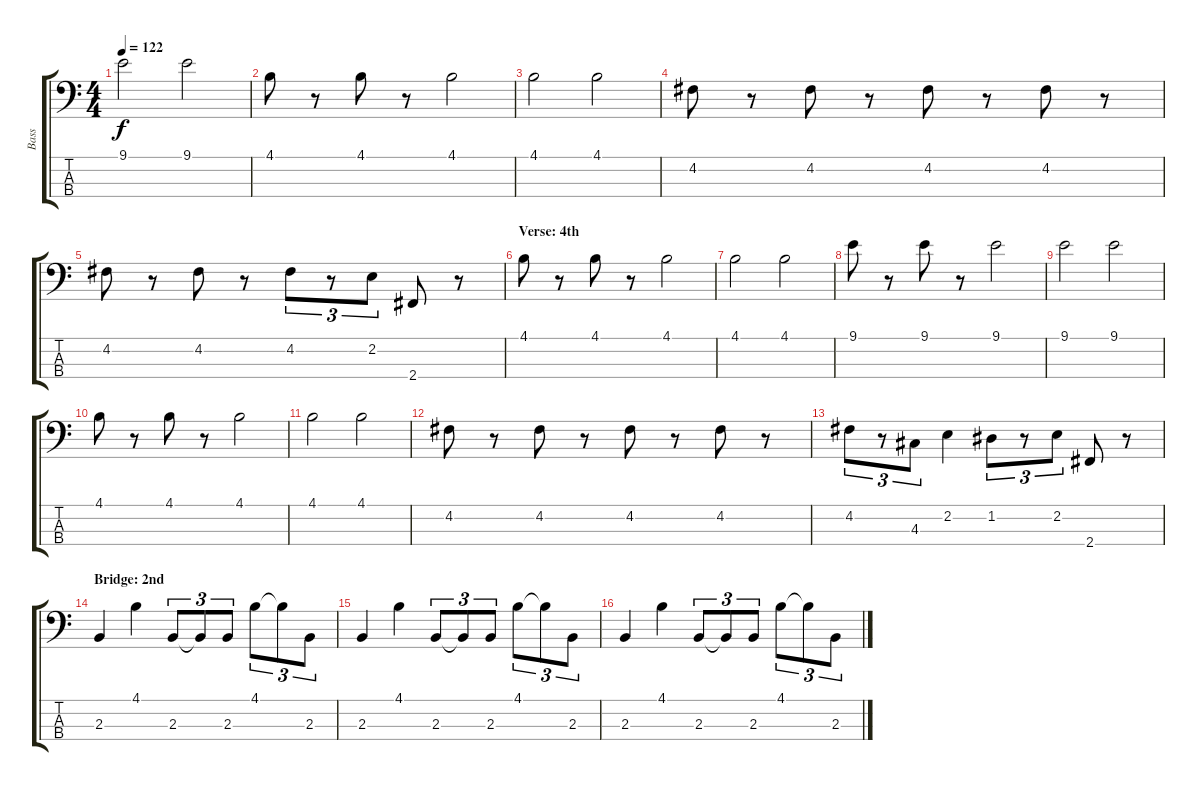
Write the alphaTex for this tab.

\track ("Bass" "Bass") {instrument electricbassfinger}
\staff {score tabs}
\tuning (G2 D2 A1 E1) {hide}
\ts (4 4)
\tempo 122
\clef f4
\ks c
9.1.2{dy f} 9.1.2 |
4.1.8 r.8 4.1.8 r.8 4.1.2 |
4.1.2 4.1.2 |
4.2.8 r.8 4.2.8 r.8 4.2.8 r.8 4.2.8 r.8 |
4.2.8 r.8 4.2.8 r.8 4.2.8{tu (3 2)} r.8{tu (3 2)} 2.2.8{tu (3 2)} 2.4.8 r.8 |
\section ("" "Verse: 4th")
4.1.8 r.8 4.1.8 r.8 4.1.2 |
4.1.2 4.1.2 |
9.1.8 r.8 9.1.8 r.8 9.1.2 |
9.1.2 9.1.2 |
4.1.8 r.8 4.1.8 r.8 4.1.2 |
4.1.2 4.1.2 |
4.2.8 r.8 4.2.8 r.8 4.2.8 r.8 4.2.8 r.8 |
4.2.8{tu (3 2)} r.8{tu (3 2)} 4.3.8{tu (3 2)} 2.2.4 1.2.8{tu (3 2)} r.8{tu (3 2)} 2.2.8{tu (3 2)} 2.4.8 r.8 |
\section ("" "Bridge: 2nd")
2.3.4 4.1.4 2.3.8{tu (3 2)} 2.3{t}.8{tu (3 2)} 2.3.8{tu (3 2)} 4.1.8{tu (3 2)} 4.1{t}.8{tu (3 2)} 2.3.8{tu (3 2)} |
2.3.4 4.1.4 2.3.8{tu (3 2)} 2.3{t}.8{tu (3 2)} 2.3.8{tu (3 2)} 4.1.8{tu (3 2)} 4.1{t}.8{tu (3 2)} 2.3.8{tu (3 2)} |
2.3.4 4.1.4 2.3.8{tu (3 2)} 2.3{t}.8{tu (3 2)} 2.3.8{tu (3 2)} 4.1.8{tu (3 2)} 4.1{t}.8{tu (3 2)} 2.3.8{tu (3 2)}
